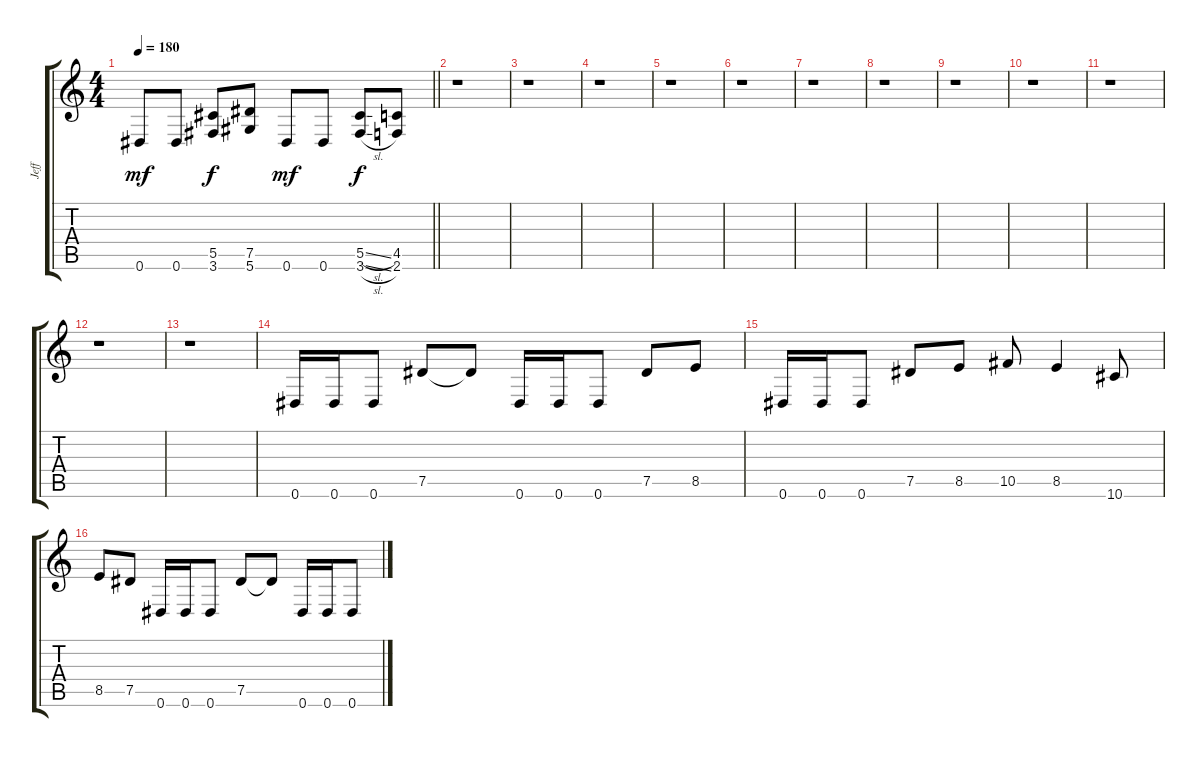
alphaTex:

\track ("Jeff" "Jeff") {instrument distortionguitar}
\staff {score tabs}
\tuning (Eb4 Bb3 Gb3 Db3 Ab2 Eb2) {hide}
\ts (4 4)
\tempo 180
\clef g2
\barLineRight lightlight
\ks c
0.6.8{dy mf} 0.6.8 (5.5 3.6).8{dy f} (7.5 5.6).8 0.6.8{dy mf} 0.6.8 (5.5{sl} 3.6{sl}).8{dy f} (4.5 2.6).8 |
r.1 |
r.1 |
r.1 |
r.1 |
r.1 |
r.1 |
r.1 |
r.1 |
r.1 |
r.1 |
r.1 |
r.1 |
0.6.16 0.6.16 0.6.8 7.5.8 7.5{t}.8 0.6.16 0.6.16 0.6.8 7.5.8 8.5.8 |
0.6.16 0.6.16 0.6.8 7.5.8 8.5.8 10.5.8 8.5.4 10.6.8 |
8.5.8 7.5.8 0.6.16 0.6.16 0.6.8 7.5.8 7.5{t}.8 0.6.16 0.6.16 0.6.8
